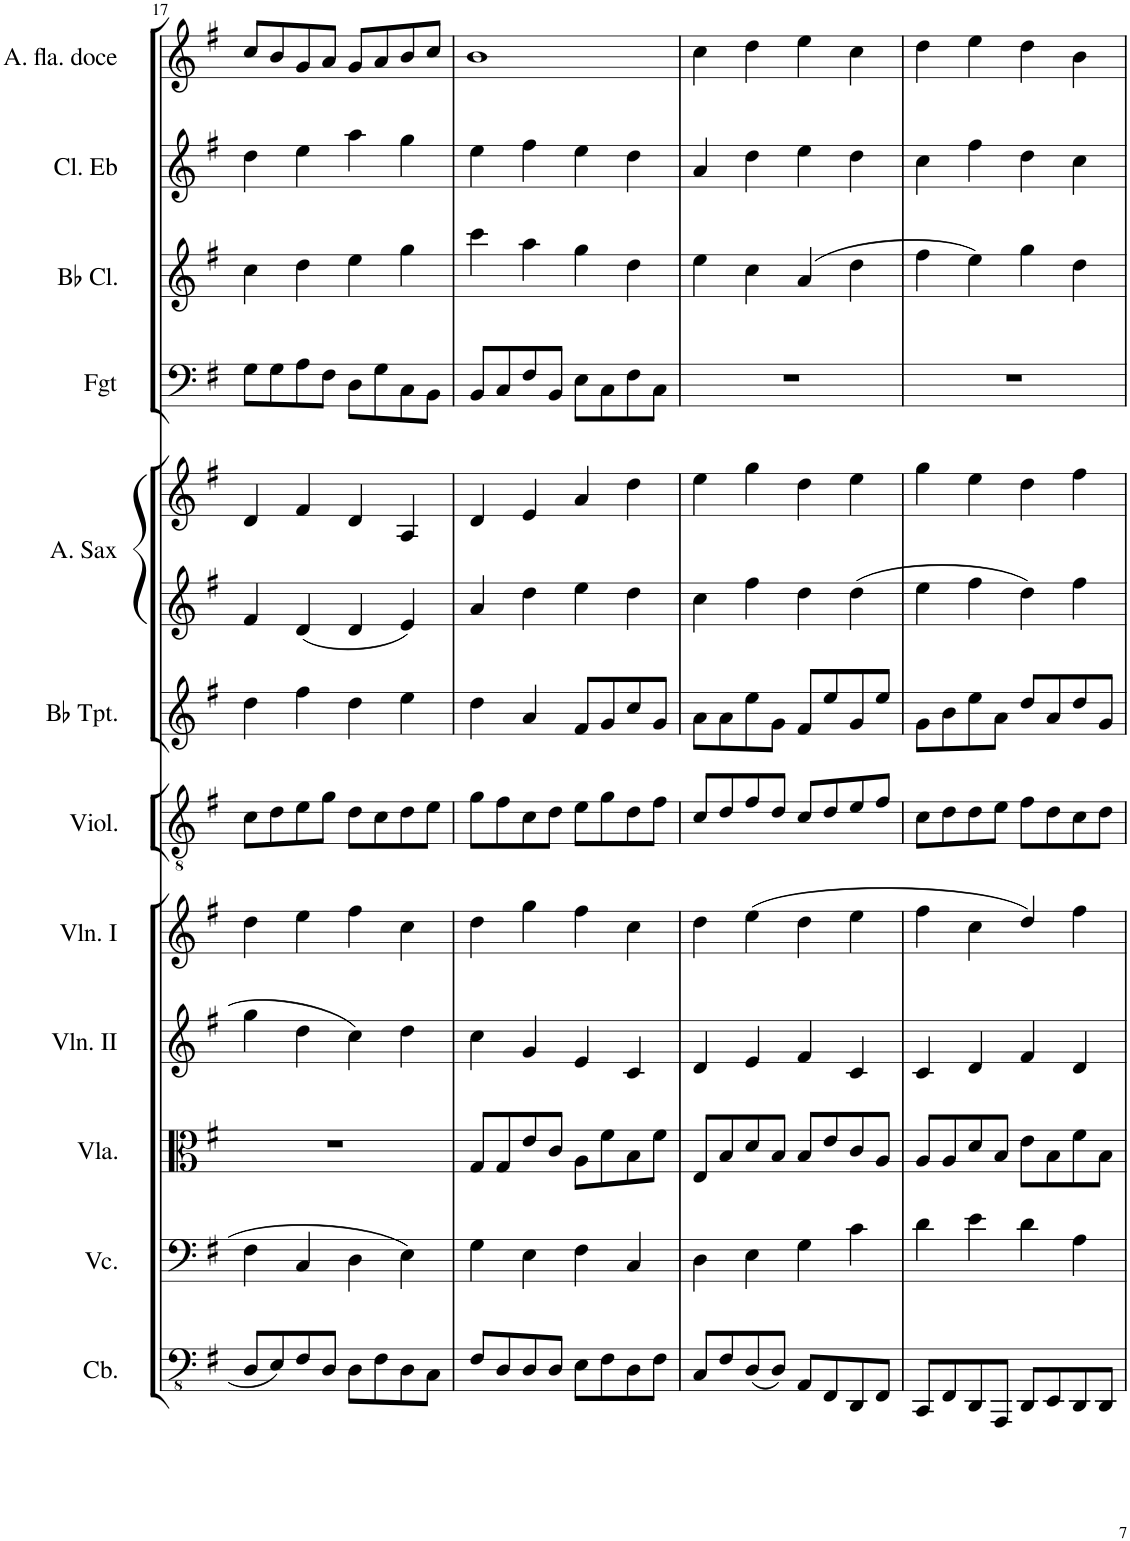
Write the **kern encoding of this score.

**kern	**kern	**kern	**kern	**kern	**kern	**kern	**kern	**kern	**kern	**kern	**kern	**kern
*part12	*part11	*part10	*part9	*part8	*part7	*part6	*part5	*part5	*part4	*part3	*part2	*part1
*staff13	*staff12	*staff11	*staff10	*staff9	*staff8	*staff7	*staff6	*staff5	*staff4	*staff3	*staff2	*staff1
*I"Contrabasses	*I"Violoncellos	*I"Violas	*I"Violins II	*I"Violins I	*I"Violão	*I"Trumpets in Bb	*I"Saxofone Alto/ Sax Tenor	*	*I"Fagote	*I"Clarinets in Bb	*I"Clarineta em Eb	*I"Flauta Doce Contralto
*I'Cb.	*I'Vc.	*I'Vla.	*I'Vln. II	*I'Vln. I	*I'Viol.	*	*I'A. Sax	*	*I'Fgt	*	*I'Cl. Eb	*
!!LO:PB:g=z
*clefFv4	*clefF4	*clefC3	*clefG2	*clefG2	*clefGv2	*clefG2	*clefG2	*clefG2	*clefF4	*clefG2	*clefG2	*clefG2
*	*	*	*	*	*	*ITrd1c2	*ITrd5c9	*ITrd5c9	*	*ITrd1c2	*ITrd1c2	*
*k[f#]	*k[f#]	*k[f#]	*k[f#]	*k[f#]	*k[f#]	*k[f#]	*k[f#]	*k[f#]	*k[f#]	*k[f#]	*k[f#]	*k[f#]
*M4/4	*M4/4	*M4/4	*M4/4	*M4/4	*M4/4	*M4/4	*M4/4	*M4/4	*M4/4	*M4/4	*M4/4	*M4/4
=17	=17	=17	=17	=17	=17	=17	=17	=17	=17	=17	=17	=17
8DD/L	4F#\	1r	4gg\	4dd\	8c\L	4dd\	4f#/	4d/	8G\L	4cc\	4dd\	8cc/L
8EE/	.	.	.	.	8d\	.	.	.	8G\	.	.	8b/
8FF#/	4C/	.	4dd\	4ee\	8e\	4ff#\	4d/	4f#/	8A\	4dd\	4ee\	8g/
8DD/J	.	.	.	.	8g\J	.	.	.	8F#\J	.	.	8a/J
8DD\L	4D\	.	4cc\	4ff#\	8d\L	4dd\	4d/	4d/	8D\L	4ee\	4aa\	8g/L
8FF#\	.	.	.	.	8c\	.	.	.	8G\	.	.	8a/
8DD\	4E\	.	4dd\	4cc\	8d\	4ee\	4e/	4A/	8C\	4gg\	4gg\	8b/
8CC\J	.	.	.	.	8e\J	.	.	.	8BB\J	.	.	8cc/J
=18	=18	=18	=18	=18	=18	=18	=18	=18	=18	=18	=18	=18
8FF#/L	4G\	8G/L	4cc\	4dd\	8g\L	4dd\	4a/	4d/	8BB/L	4ccc\	4ee\	1b
8DD/	.	8G/	.	.	8f#\	.	.	.	8C/	.	.	.
8DD/	4E\	8e/	4g/	4gg\	8c\	4a/	4dd\	4e/	8F#/	4aa\	4ff#\	.
8DD/J	.	8c/J	.	.	8d\J	.	.	.	8BB/J	.	.	.
8EE\L	4F#\	8A\L	4e/	4ff#\	8e\L	8f#/L	4ee\	4a/	8E\L	4gg\	4ee\	.
8FF#\	.	8f#\	.	.	8g\	8g/	.	.	8C\	.	.	.
8DD\	4C/	8B\	4c/	4cc\	8d\	8cc/	4dd\	4dd\	8F#\	4dd\	4dd\	.
8FF#\J	.	8f#\J	.	.	8f#\J	8g/J	.	.	8C\J	.	.	.
=19	=19	=19	=19	=19	=19	=19	=19	=19	=19	=19	=19	=19
8CC/L	4D\	8E/L	4d/	4dd\	8c/L	8a\L	4cc\	4ee\	1r	4ee\	4a/	4cc\
8FF#/	.	8B/	.	.	8d/	8a\	.	.	.	.	.	.
(8DD/	4E\	8d/	4e/	(4ee\	8f#/	8ee\	4ff#\	4gg\	.	4cc\	4dd\	4dd\
8DD/J)	.	8B/J	.	.	8d/J	8g\J	.	.	.	.	.	.
8AAA/L	4G\	8B/L	4f#/	4dd\	8c/L	8f#/L	4dd\	4dd\	.	(4a/	4ee\	4ee\
8FFF#/	.	8e/	.	.	8d/	8ee/	.	.	.	.	.	.
8DDD/	4c\	8c/	4c/	4ee\	8e/	8g/	4dd\	4ee\	.	4dd\	4dd\	4cc\
8FFF#/J	.	8A/J	.	.	8f#/J	8ee/J	.	.	.	.	.	.
=20	=20	=20	=20	=20	=20	=20	=20	=20	=20	=20	=20	=20
8CCC/L	4d\	8A/L	4c/	4ff#\	8c\L	8g\L	4ee\	4gg\	1r	4ff#\	4cc\	4dd\
8FFF#/	.	8A/	.	.	8d\	8b\	.	.	.	.	.	.
8DDD/	4e\	8d/	4d/	4cc\	8d\	8ee\	4ff#\	4ee\	.	4ee\)	4ff#\	4ee\
8AAAA/J	.	8B/J	.	.	8e\J	8a\J	.	.	.	.	.	.
8DDD/L	4d\	8e\L	4f#/	4dd/)	8f#\L	8dd/L	4dd\	4dd\	.	4gg\	4dd\	4dd\
8EEE/	.	8B\	.	.	8d\	8a/	.	.	.	.	.	.
8DDD/	4A\	8f#\	4d/	4ff#\	8c\	8dd/	4ff#\	4ff#\	.	4dd\	4cc\	4b\
8DDD/J	.	8B\J	.	.	8d\J	8g/J	.	.	.	.	.	.
=	=	=	=	=	=	=	=	=	=	=	=	=
*-	*-	*-	*-	*-	*-	*-	*-	*-	*-	*-	*-	*-
